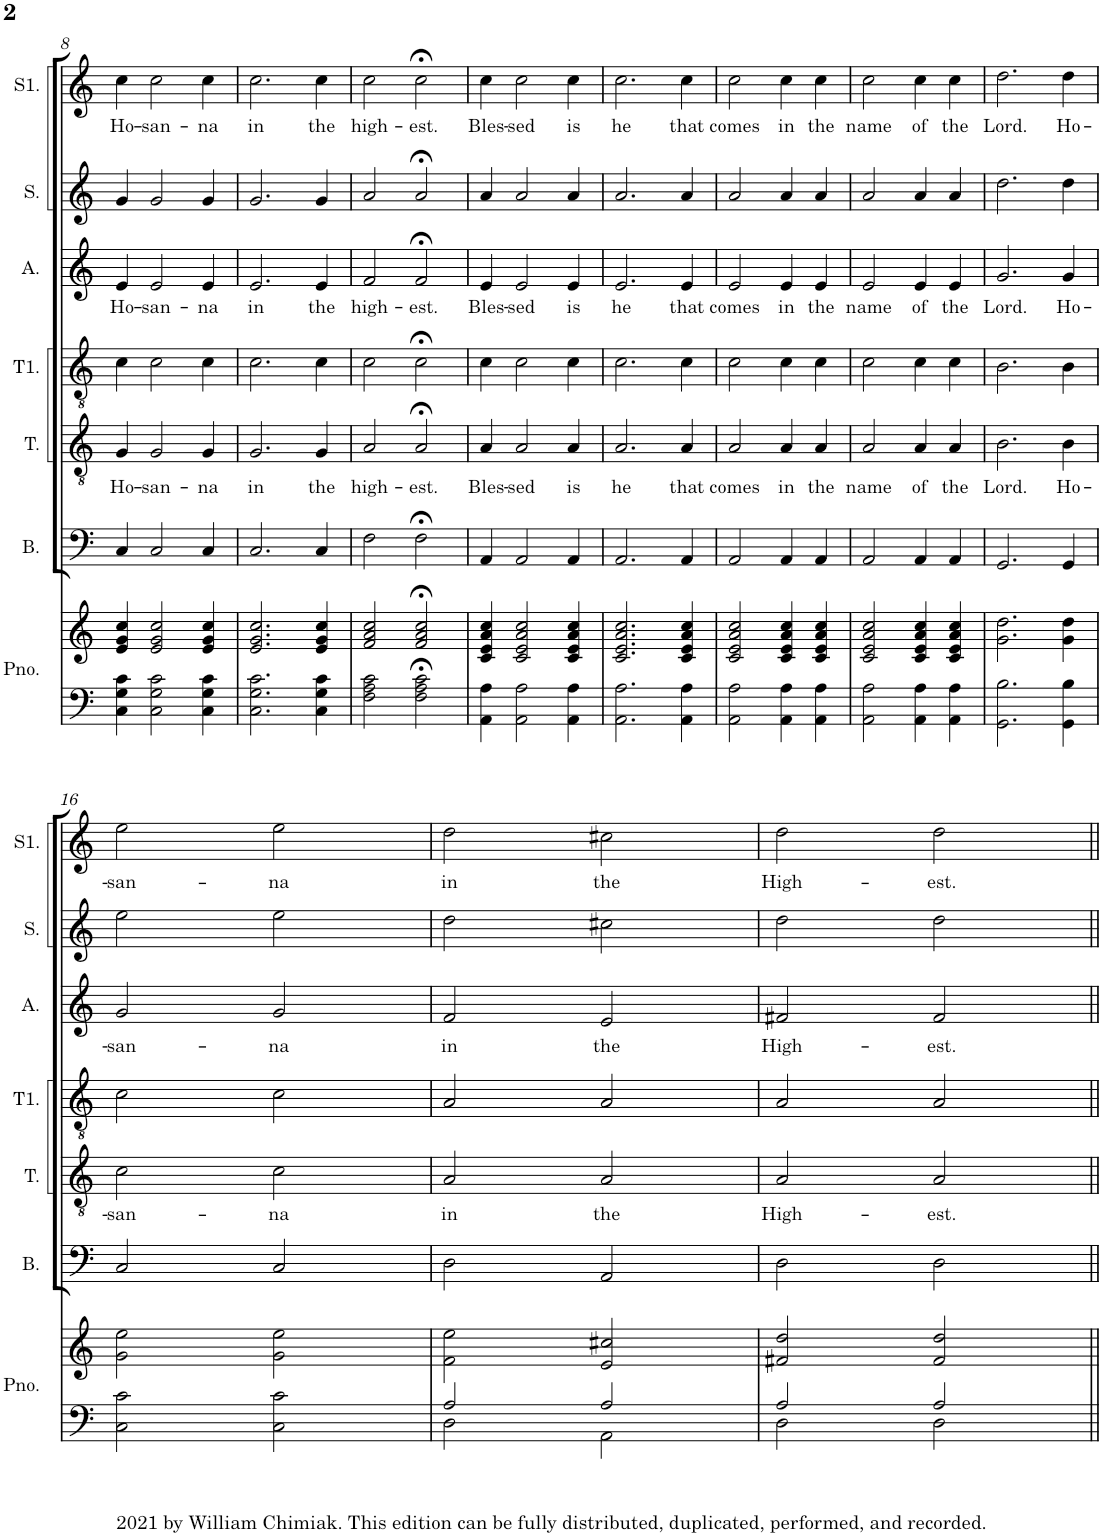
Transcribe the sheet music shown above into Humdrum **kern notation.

**kern	**kern	**kern	**kern	**text	**kern	**kern	**text	**kern	**kern	**text
*part7	*part7	*part6	*part5	*part5	*part4	*part3	*part3	*part2	*part1	*part1
*staff8	*staff7	*staff6	*staff5	*staff5	*staff4	*staff3	*staff3	*staff2	*staff1	*staff1
*I"Piano (For Practice Only)	*	*I"Bass	*I"Tenor	*	*I"Tenor1	*I"Alto	*	*I"Soprano	*I"Soprano1	*
*I'Pno.	*	*I'B.	*I'T.	*	*I'T1.	*I'A.	*	*I'S.	*I'S1.	*
!!LO:PB:g=z
*clefF4	*clefG2	*clefF4	*clefGv2	*	*clefGv2	*clefG2	*	*clefG2	*clefG2	*
*k[]	*k[]	*k[]	*k[]	*	*k[]	*k[]	*	*k[]	*k[]	*
*M4/4	*M4/4	*M4/4	*M4/4	*	*M4/4	*M4/4	*	*M4/4	*M4/4	*
=8	=8	=8	=8	=8	=8	=8	=8	=8	=8	=8
!	!	!	!	!LO:LY:b	!	!	!LO:LY:b	!	!	!LO:LY:b
4C\ 4G\ 4c\	4e/ 4g/ 4cc/	4C/	4G/	Ho-	4c\	4e/	Ho-	4g/	4cc\	Ho-
!	!	!	!	!LO:LY:b	!	!	!LO:LY:b	!	!	!LO:LY:b
2C\ 2G\ 2c\	2e/ 2g/ 2cc/	2C/	2G/	-san-	2c\	2e/	-san-	2g/	2cc\	-san-
!	!	!	!	!LO:LY:b	!	!	!LO:LY:b	!	!	!LO:LY:b
4C\ 4G\ 4c\	4e/ 4g/ 4cc/	4C/	4G/	-na	4c\	4e/	-na	4g/	4cc\	-na
=9	=9	=9	=9	=9	=9	=9	=9	=9	=9	=9
!	!	!	!	!LO:LY:b	!	!	!LO:LY:b	!	!	!LO:LY:b
2.C\ 2.G\ 2.c\	2.e/ 2.g/ 2.cc/	2.C/	2.G/	in	2.c\	2.e/	in	2.g/	2.cc\	in
!	!	!	!	!LO:LY:b	!	!	!LO:LY:b	!	!	!LO:LY:b
4C\ 4G\ 4c\	4e/ 4g/ 4cc/	4C/	4G/	the	4c\	4e/	the	4g/	4cc\	the
=10	=10	=10	=10	=10	=10	=10	=10	=10	=10	=10
!	!	!	!	!LO:LY:b	!	!	!LO:LY:b	!	!	!LO:LY:b
2F\ 2A\ 2c\	2f/ 2a/ 2cc/	2F\	2A/	high-	2c\	2f/	high-	2a/	2cc\	high-
!	!	!	!	!LO:LY:b	!	!	!LO:LY:b	!	!	!LO:LY:b
2F\;< 2A\;< 2c\;<	2f/;< 2a/;< 2cc/;<	2F;<\	2A;</	-est.	2c;<\	2f;</	-est.	2a;</	2cc;<\	-est.
=11	=11	=11	=11	=11	=11	=11	=11	=11	=11	=11
!	!	!	!	!LO:LY:b	!	!	!LO:LY:b	!	!	!LO:LY:b
4AA\ 4A\	4c/ 4e/ 4a/ 4cc/	4AA/	4A/	Bles-	4c\	4e/	Bles-	4a/	4cc\	Bles-
!	!	!	!	!LO:LY:b	!	!	!LO:LY:b	!	!	!LO:LY:b
2AA\ 2A\	2c/ 2e/ 2a/ 2cc/	2AA/	2A/	-sed	2c\	2e/	-sed	2a/	2cc\	-sed
!	!	!	!	!LO:LY:b	!	!	!LO:LY:b	!	!	!LO:LY:b
4AA\ 4A\	4c/ 4e/ 4a/ 4cc/	4AA/	4A/	is	4c\	4e/	is	4a/	4cc\	is
=12	=12	=12	=12	=12	=12	=12	=12	=12	=12	=12
!	!	!	!	!LO:LY:b	!	!	!LO:LY:b	!	!	!LO:LY:b
2.AA\ 2.A\	2.c/ 2.e/ 2.a/ 2.cc/	2.AA/	2.A/	he	2.c\	2.e/	he	2.a/	2.cc\	he
!	!	!	!	!LO:LY:b	!	!	!LO:LY:b	!	!	!LO:LY:b
4AA\ 4A\	4c/ 4e/ 4a/ 4cc/	4AA/	4A/	that	4c\	4e/	that	4a/	4cc\	that
=13	=13	=13	=13	=13	=13	=13	=13	=13	=13	=13
!	!	!	!	!LO:LY:b	!	!	!LO:LY:b	!	!	!LO:LY:b
2AA\ 2A\	2c/ 2e/ 2a/ 2cc/	2AA/	2A/	comes	2c\	2e/	comes	2a/	2cc\	comes
!	!	!	!	!LO:LY:b	!	!	!LO:LY:b	!	!	!LO:LY:b
4AA\ 4A\	4c/ 4e/ 4a/ 4cc/	4AA/	4A/	in	4c\	4e/	in	4a/	4cc\	in
!	!	!	!	!LO:LY:b	!	!	!LO:LY:b	!	!	!LO:LY:b
4AA\ 4A\	4c/ 4e/ 4a/ 4cc/	4AA/	4A/	-the	4c\	4e/	-the	4a/	4cc\	-the
=14	=14	=14	=14	=14	=14	=14	=14	=14	=14	=14
!	!	!	!	!LO:LY:b	!	!	!LO:LY:b	!	!	!LO:LY:b
2AA\ 2A\	2c/ 2e/ 2a/ 2cc/	2AA/	2A/	name	2c\	2e/	name	2a/	2cc\	name
!	!	!	!	!LO:LY:b	!	!	!LO:LY:b	!	!	!LO:LY:b
4AA\ 4A\	4c/ 4e/ 4a/ 4cc/	4AA/	4A/	of	4c\	4e/	of	4a/	4cc\	of
!	!	!	!	!LO:LY:b	!	!	!LO:LY:b	!	!	!LO:LY:b
4AA\ 4A\	4c/ 4e/ 4a/ 4cc/	4AA/	4A/	the	4c\	4e/	the	4a/	4cc\	the
=15	=15	=15	=15	=15	=15	=15	=15	=15	=15	=15
!	!	!	!	!LO:LY:b	!	!	!LO:LY:b	!	!	!LO:LY:b
2.GG\ 2.B\	2.g\ 2.dd\	2.GG/	2.B\	Lord.	2.B\	2.g/	Lord.	2.dd\	2.dd\	Lord.
!	!	!	!	!LO:LY:b	!	!	!LO:LY:b	!	!	!LO:LY:b
4GG\ 4B\	4g\ 4dd\	4GG/	4B\	Ho-	4B\	4g/	Ho-	4dd\	4dd\	Ho-
!!LO:LB:g=z
=16	=16	=16	=16	=16	=16	=16	=16	=16	=16	=16
!	!	!	!	!LO:LY:b	!	!	!LO:LY:b	!	!	!LO:LY:b
2C\ 2c\	2g\ 2ee\	2C/	2c\	-san-	2c\	2g/	-san-	2ee\	2ee\	-san-
!	!	!	!	!LO:LY:b	!	!	!LO:LY:b	!	!	!LO:LY:b
2C\ 2c\	2g\ 2ee\	2C/	2c\	-na	2c\	2g/	-na	2ee\	2ee\	-na
=17	=17	=17	=17	=17	=17	=17	=17	=17	=17	=17
*^	*	*	*	*	*	*	*	*	*	*
!	!	!	!	!	!LO:LY:b	!	!	!LO:LY:b	!	!	!LO:LY:b
2A/	2D\	2f\ 2ee\	2D\	2A/	in	2A/	2f/	in	2dd\	2dd\	in
!	!	!	!	!	!LO:LY:b	!	!	!LO:LY:b	!	!	!LO:LY:b
2A/	2AA\	2e/ 2cc#X/	2AA/	2A/	the	2A/	2e/	the	2cc#X\	2cc#X\	the
=18	=18	=18	=18	=18	=18	=18	=18	=18	=18	=18	=18
!	!	!	!	!	!LO:LY:b	!	!	!LO:LY:b	!	!	!LO:LY:b
2A/	2D\	2f#X/ 2dd/	2D\	2A/	High-	2A/	2f#X/	High-	2dd\	2dd\	High-
!	!	!	!	!	!LO:LY:b	!	!	!LO:LY:b	!	!	!LO:LY:b
2A/	2D\	2f#/ 2dd/	2D\	2A/	-est.	2A/	2f#/	-est.	2dd\	2dd\	-est.
*v	*v	*	*	*	*	*	*	*	*	*	*
=||	=||	=||	=||	=||	=||	=||	=||	=||	=||	=||
*-	*-	*-	*-	*-	*-	*-	*-	*-	*-	*-
